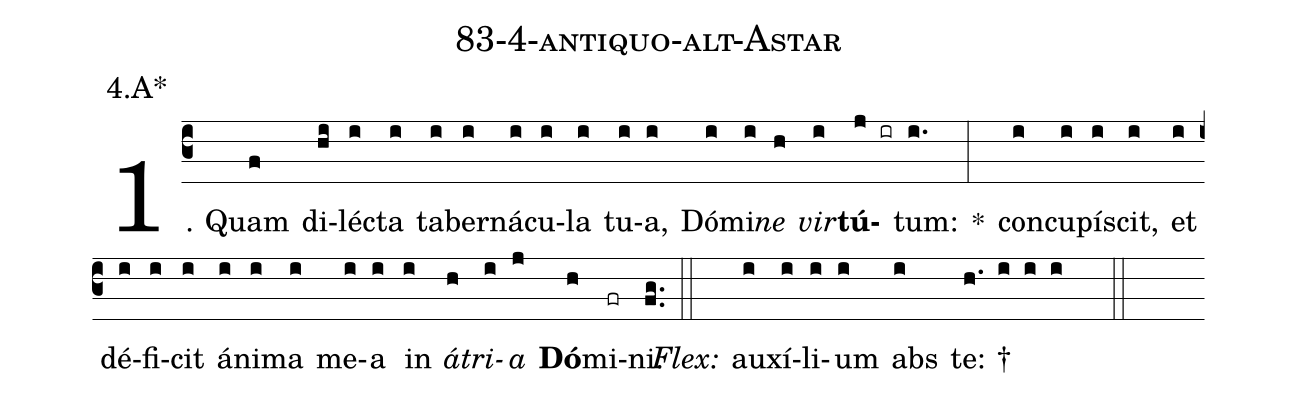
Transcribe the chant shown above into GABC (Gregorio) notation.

name: 83-4-antiquo-alt-Astar;
annotation: 4.A*;
%%
(c3)1. Quam(f) di(hi)léc(i)ta(i) ta(i)ber(i)ná(i)cu(i)la(i) tu(i)a,(i) Dó(i)mi(i)<i>ne</i>(h) <i>vir</i>(i)<b>tú</b>(j ir)tum:(i.) *(:) con(i)cu(i)pí(i)scit,(i) et(i) dé(i)fi(i)cit(i) á(i)ni(i)ma(i) me(i)a(i) in(i) <i>á</i>(h)<i>tri</i>(i)<i>a</i>(j) <b>Dó</b>(h)mi(fr)ni.(fg..) (::)
<i>Flex:</i>()  au(i)xí(i)li(i)um(i) abs(i) te: †(h. i i i  ::)
